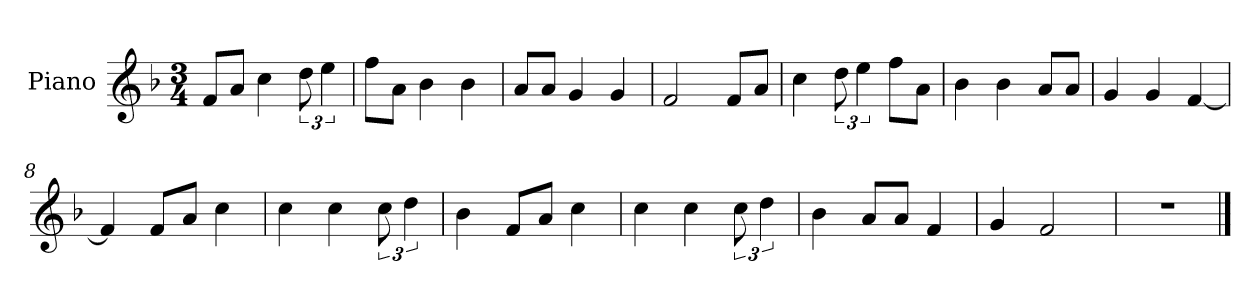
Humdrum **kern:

**kern
*part1
*staff1
*I"Piano
*I'P-no
*clefG2
*k[b-]
*M3/4
*MM91
=1
8f/L
8a/J
4cc\
12dd\
6ee\
=2
8ff\L
8a\J
4b-\
4b-\
=3
8a/L
8a/J
4g/
4g/
=4
2f/
8f/L
8a/J
=5
4cc\
12dd\
6ee\
8ff\L
8a\J
=6
4b-\
4b-\
8a/L
8a/J
=7
4g/
4g/
[4f/
=8
4f/]
8f/L
8a/J
4cc\
=9
4cc\
4cc\
12cc\
6dd\
!!LO:LB:g=z
=10
4b-\
8f/L
8a/J
4cc\
=11
4cc\
4cc\
12cc\
6dd\
=12
4b-\
8a/L
8a/J
4f/
=13
4g/
2f/
=14
2.r
==
*-
